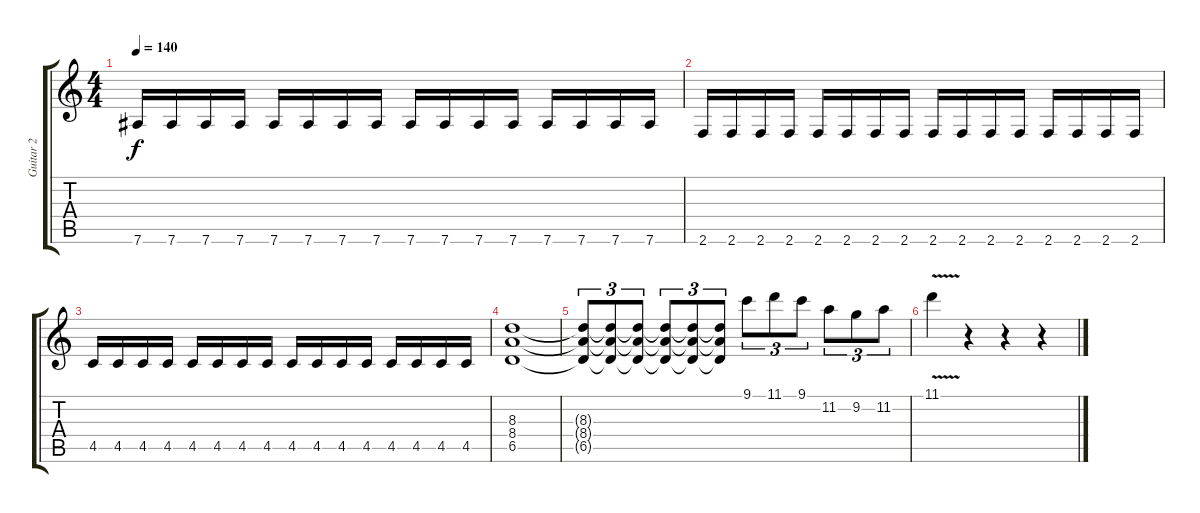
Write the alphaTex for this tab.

\track ("Guitar 2" "Guitar 2") {instrument overdrivenguitar}
\staff {score tabs}
\tuning (Eb4 Bb3 Gb3 Db3 Ab2 Eb2) {hide}
\ts (4 4)
\tempo 140
\clef g2
\ks c
7.6.16{dy f} 7.6.16 7.6.16 7.6.16 7.6.16 7.6.16 7.6.16 7.6.16 7.6.16 7.6.16 7.6.16 7.6.16 7.6.16 7.6.16 7.6.16 7.6.16 |
2.6.16 2.6.16 2.6.16 2.6.16 2.6.16 2.6.16 2.6.16 2.6.16 2.6.16 2.6.16 2.6.16 2.6.16 2.6.16 2.6.16 2.6.16 2.6.16 |
4.5.16 4.5.16 4.5.16 4.5.16 4.5.16 4.5.16 4.5.16 4.5.16 4.5.16 4.5.16 4.5.16 4.5.16 4.5.16 4.5.16 4.5.16 4.5.16 |
(8.3 8.4 6.5).1 |
(8.3{t} 8.4{t} 6.5{t}).8{tu (3 2)} (8.3{t} 8.4{t} 6.5{t}).8{tu (3 2)} (8.3{t} 8.4{t} 6.5{t}).8{tu (3 2)} (8.3{t} 8.4{t} 6.5{t}).8{tu (3 2)} (8.3{t} 8.4{t} 6.5{t}).8{tu (3 2)} (8.3{t} 8.4{t} 6.5{t}).8{tu (3 2)} 9.1.8{tu (3 2)} 11.1.8{tu (3 2)} 9.1.8{tu (3 2)} 11.2.8{tu (3 2)} 9.2.8{tu (3 2)} 11.2.8{tu (3 2)} |
11.1{v}.4 r.4 r.4 r.4
